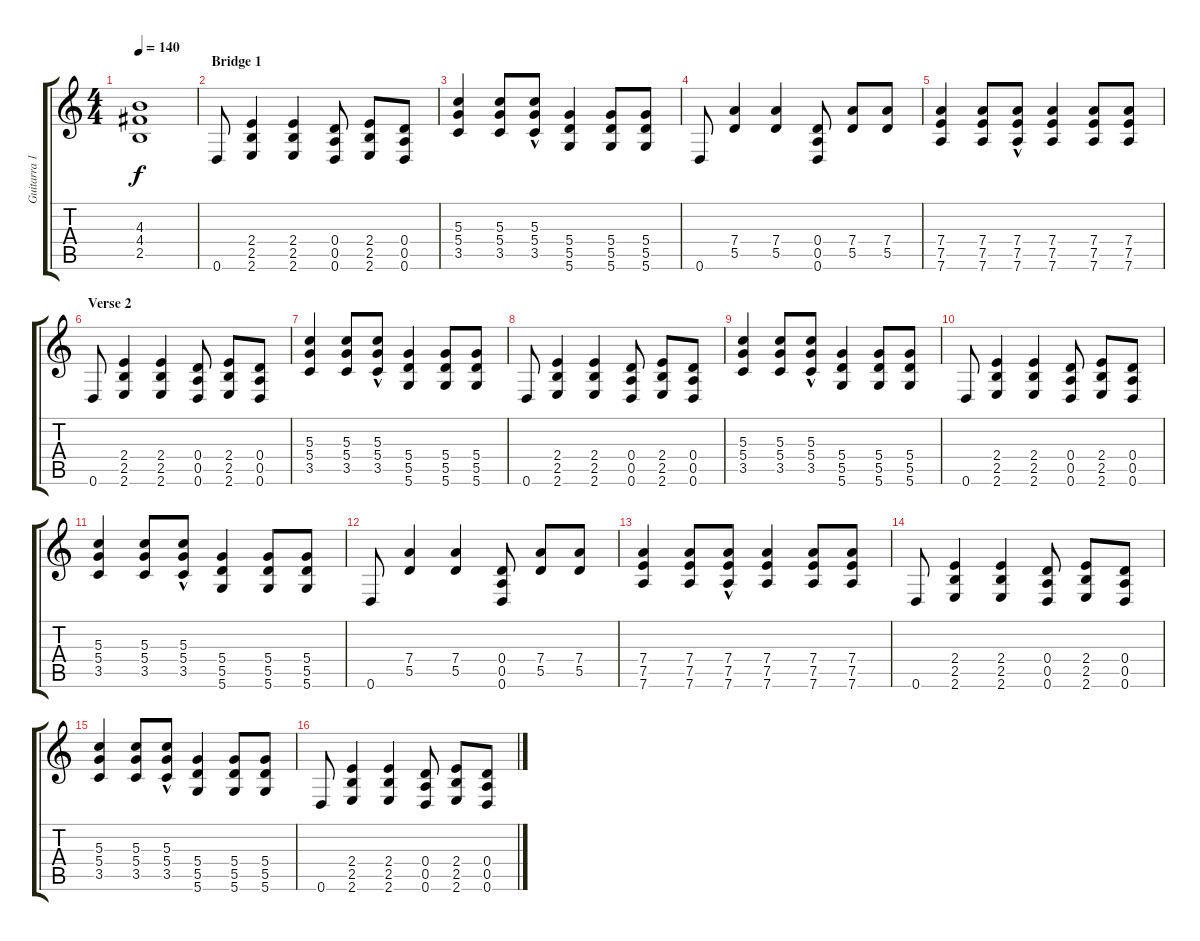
\track ("Guitarra 1" "Guitarra 1") {instrument distortionguitar}
\staff {score tabs}
\tuning (E4 B3 G3 D3 A2 D2) {hide}
\ts (4 4)
\tempo 140
\clef g2
\ks c
(4.3 4.4 2.5).1{dy f} |
\section ("" "Bridge 1")
0.6.8 (2.4 2.5 2.6).4 (2.4 2.5 2.6).4 (0.4 0.5 0.6).8 (2.4 2.5 2.6).8 (0.4 0.5 0.6).8 |
(5.3 5.4 3.5).4 (5.3 5.4 3.5).8 (5.3 5.4{hac} 3.5).8 (5.4 5.5 5.6).4 (5.4 5.5 5.6).8 (5.4 5.5 5.6).8 |
0.6.8 (7.4 5.5).4 (7.4 5.5).4 (0.4 0.5 0.6).8 (7.4 5.5).8 (7.4 5.5).8 |
(7.4 7.5 7.6).4 (7.4 7.5 7.6).8 (7.4{hac} 7.5 7.6).8 (7.4 7.5 7.6).4 (7.4 7.5 7.6).8 (7.4 7.5 7.6).8 |
\section ("" "Verse 2")
0.6.8 (2.4 2.5 2.6).4 (2.4 2.5 2.6).4 (0.4 0.5 0.6).8 (2.4 2.5 2.6).8 (0.4 0.5 0.6).8 |
(5.3 5.4 3.5).4 (5.3 5.4 3.5).8 (5.3 5.4{hac} 3.5).8 (5.4 5.5 5.6).4 (5.4 5.5 5.6).8 (5.4 5.5 5.6).8 |
0.6.8 (2.4 2.5 2.6).4 (2.4 2.5 2.6).4 (0.4 0.5 0.6).8 (2.4 2.5 2.6).8 (0.4 0.5 0.6).8 |
(5.3 5.4 3.5).4 (5.3 5.4 3.5).8 (5.3 5.4{hac} 3.5).8 (5.4 5.5 5.6).4 (5.4 5.5 5.6).8 (5.4 5.5 5.6).8 |
0.6.8 (2.4 2.5 2.6).4 (2.4 2.5 2.6).4 (0.4 0.5 0.6).8 (2.4 2.5 2.6).8 (0.4 0.5 0.6).8 |
(5.3 5.4 3.5).4 (5.3 5.4 3.5).8 (5.3 5.4{hac} 3.5).8 (5.4 5.5 5.6).4 (5.4 5.5 5.6).8 (5.4 5.5 5.6).8 |
0.6.8 (7.4 5.5).4 (7.4 5.5).4 (0.4 0.5 0.6).8 (7.4 5.5).8 (7.4 5.5).8 |
(7.4 7.5 7.6).4 (7.4 7.5 7.6).8 (7.4{hac} 7.5 7.6).8 (7.4 7.5 7.6).4 (7.4 7.5 7.6).8 (7.4 7.5 7.6).8 |
0.6.8 (2.4 2.5 2.6).4 (2.4 2.5 2.6).4 (0.4 0.5 0.6).8 (2.4 2.5 2.6).8 (0.4 0.5 0.6).8 |
(5.3 5.4 3.5).4 (5.3 5.4 3.5).8 (5.3 5.4{hac} 3.5).8 (5.4 5.5 5.6).4 (5.4 5.5 5.6).8 (5.4 5.5 5.6).8 |
0.6.8 (2.4 2.5 2.6).4 (2.4 2.5 2.6).4 (0.4 0.5 0.6).8 (2.4 2.5 2.6).8 (0.4 0.5 0.6).8
